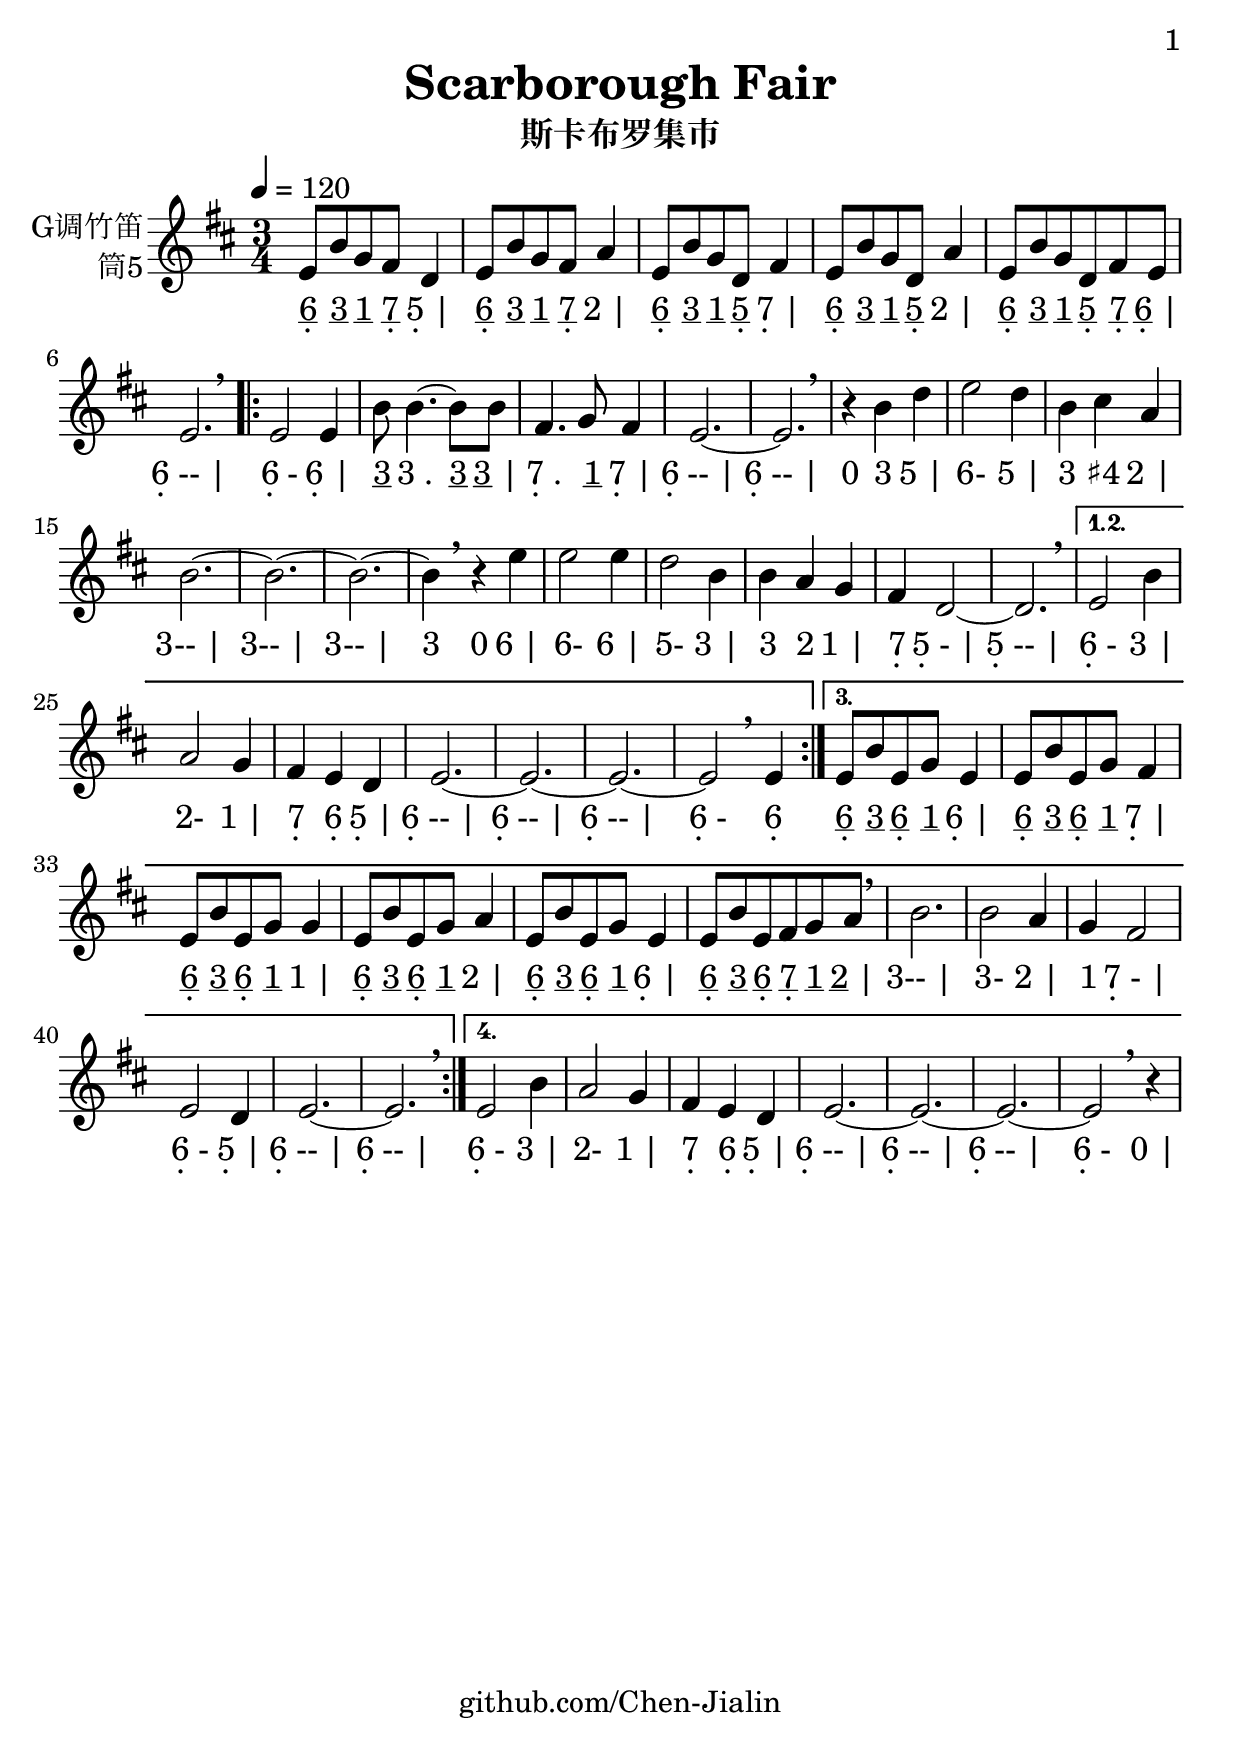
\version "2.24.3"
\language english

\header {
  title = "Scarborough Fair"
  subtitle = "斯卡布罗集市"
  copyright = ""
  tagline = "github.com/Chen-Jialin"
}

\paper{
  #(set-paper-size "a4")
  print-page-number = ##t
  page-number-type = #'arabic
  print-first-page-number = ##t
  first-page-number = 1
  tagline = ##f
}

#(set-global-staff-size 26)

melody = \fixed c' {
  \clef treble
  \key d \major
  \time 3/4
  \tempo 4 = 120

  e8 b8 g8 fs8 d4 | e8 b8 g8 fs8 a4 | e8 b8 g8 d8 fs4 | e8 b8 g8 d8 a4 | e8 b8 g8 d8 fs8 e8 | e2. \breathe |
  \repeat volta 4 {
    e2 e4 | b8 b4.~ b8 b8 | fs4. g8 fs4 | e2.~ | e2. \breathe |
    r4 b4 d'4 | e'2 d'4 | b4 cs'4 a4 | b2.~ | b2.~ | b2.~ |
    b4 \breathe r4 e'4 | e'2 e'4 | d'2 b4 | b4 a4 g4 | fs4 d2~ | d2. \breathe |
    \alternative{
      \volta 1,2 {
        e2 b4 | a2 g4 | fs4 e4 d4 | e2.~ | e2.~ | e2.~ | e2 \breathe e4
      }
      \volta 3 {
        e8 b8 e8 g8 e4 | e8 b8 e8 g8 fs4 | e8 b8 e8 g8 g4 | e8 b8 e8 g8 a4 | e8 b8 e8 g8 e4 | e8 b8 e8 fs8 g8 a8 \breathe |
        b2. | b2 a4 | g4 fs2 | e2 d4 | e2.~ | e2. \breathe |
      }
      \volta 4 {
        e2 b4 | a2 g4 | fs4 e4 d4 | e2.~ | e2.~ | e2.~ | e2 \breathe r4 |
      }
    }
  }
}

jianpu = \lyricmode {
  \markup{\center-column{\underline 6 \vspace #-0.7 .}}8
  \markup{\underline 3}8
  \markup{\underline 1}8
  \markup{\center-column{\underline 7 \vspace #-0.7 .}}8
  \markup{\center-column{5 \vspace #-0.7 .} |}4
  \markup{\center-column{\underline 6 \vspace #-0.7 .}}8
  \markup{\underline 3}8
  \markup{\underline 1}8
  \markup{\center-column{\underline 7 \vspace #-0.7 .}}8
  \markup{2 |}4
  \markup{\center-column{\underline 6 \vspace #-0.7 .}}8
  \markup{\underline 3}8
  \markup{\underline 1}8
  \markup{\center-column{\underline 5 \vspace #-0.7 .}}8
  \markup{\center-column{7 \vspace #-0.7 .} |}4
  \markup{\center-column{\underline 6 \vspace #-0.7 .}}8
  \markup{\underline 3}8
  \markup{\underline 1}8
  \markup{\center-column{\underline 5 \vspace #-0.7 .}}8
  \markup{2 |}4
  \markup{\center-column{\underline 6 \vspace #-0.7 .}}8
  \markup{\underline 3}8
  \markup{\underline 1}8
  \markup{\center-column{\underline 5 \vspace #-0.7 .}}8
  \markup{\center-column{\underline 7 \vspace #-0.7 .}}8
  \markup{\center-column{\underline 6 \vspace #-0.7 .} |}8
  \markup{\center-column{6 \vspace #-0.7 .}-- |}2.
  \repeat volta 4 {
    \markup{\center-column{6 \vspace #-0.7 .}-}2
    \markup{\center-column{6 \vspace #-0.7 .} |}4
    \markup{\underline 3}8
    \markup{3 .}4.
    \markup{\underline 3}8
    \markup{\underline 3 |}8
    \markup{\center-column{7 \vspace #-0.7 .} .}4.
    \markup{\underline 1}8
    \markup{\center-column{7 \vspace #-0.7 .} |}4
    \markup{\center-column{6 \vspace #-0.7 .}-- |}2.
    \markup{\center-column{6 \vspace #-0.7 .}-- |}2.
    \markup{0}4
    \markup{3}4
    \markup{5 |}4
    \markup{6-}2
    \markup{5 |}4
    \markup{3}4
    \markup{♯4}4
    \markup{2 |}4
    \markup{3-- |}2.
    \markup{3-- |}2.
    \markup{3-- |}2.
    \markup{3}4
    \markup{0}4
    \markup{6 |}4
    \markup{6-}2
    \markup{6 |}4
    \markup{5-}2
    \markup{3 |}4
    \markup{3}4
    \markup{2}4
    \markup{1 |}4
    \markup{\center-column{7 \vspace #-0.7 .}}4
    \markup{\center-column{5 \vspace #-0.7 .}- |}2
    \markup{\center-column{5 \vspace #-0.7 .}-- |}2.
    \alternative{
      \volta 1 {
        \markup{\center-column{6 \vspace #-0.7 .}-}2
        \markup{3 |}4
        \markup{2-}2
        \markup{1 |}4
        \markup{\center-column{7 \vspace #-0.7 .}}4
        \markup{\center-column{6 \vspace #-0.7 .}}4
        \markup{\center-column{5 \vspace #-0.7 .} |}4
        \markup{\center-column{6 \vspace #-0.7 .}-- |}2.
        \markup{\center-column{6 \vspace #-0.7 .}-- |}2.
        \markup{\center-column{6 \vspace #-0.7 .}-- |}2.
        \markup{\center-column{6 \vspace #-0.7 .}-}2
        \markup{\center-column{6 \vspace #-0.7 .}}4
      }
      \volta 3 {
        \markup{\center-column{\underline 6 \vspace #-0.7 .}}8
        \markup{\underline 3}8
        \markup{\center-column{\underline 6 \vspace #-0.7 .}}8
        \markup{\underline 1}8
        \markup{\center-column{6 \vspace #-0.7 .} |}4
        \markup{\center-column{\underline 6 \vspace #-0.7 .}}8
        \markup{\underline 3}8
        \markup{\center-column{\underline 6 \vspace #-0.7 .}}8
        \markup{\underline 1}8
        \markup{\center-column{7 \vspace #-0.7 .} |}4
        \markup{\center-column{\underline 6 \vspace #-0.7 .}}8
        \markup{\underline 3}8
        \markup{\center-column{\underline 6 \vspace #-0.7 .}}8
        \markup{\underline 1}8
        \markup{1 |}4
        \markup{\center-column{\underline 6 \vspace #-0.7 .}}8
        \markup{\underline 3}8
        \markup{\center-column{\underline 6 \vspace #-0.7 .}}8
        \markup{\underline 1}8
        \markup{2 |}4
        \markup{\center-column{\underline 6 \vspace #-0.7 .}}8
        \markup{\underline 3}8
        \markup{\center-column{\underline 6 \vspace #-0.7 .}}8
        \markup{\underline 1}8
        \markup{\center-column{6 \vspace #-0.7 .} |}4
        \markup{\center-column{\underline 6 \vspace #-0.7 .}}8
        \markup{\underline 3}8
        \markup{\center-column{\underline 6 \vspace #-0.7 .}}8
        \markup{\center-column{\underline 7 \vspace #-0.7 .}}8
        \markup{\underline 1}8
        \markup{\underline 2 |}8
        \markup{3-- |}2.
        \markup{3-}2
        \markup{2 |}4
        \markup{1}4
        \markup{\center-column{7 \vspace #-0.7 .}- |}2
        \markup{\center-column{6 \vspace #-0.7 .}-}2
        \markup{\center-column{5 \vspace #-0.7 .} |}4
        \markup{\center-column{6 \vspace #-0.7 .}-- |}2.
        \markup{\center-column{6 \vspace #-0.7 .}-- |}2.
      }
      \volta 4 {
        \markup{\center-column{6 \vspace #-0.7 .}-}2
        \markup{3 |}4
        \markup{2-}2
        \markup{1 |}4
        \markup{\center-column{7 \vspace #-0.7 .}}4
        \markup{\center-column{6 \vspace #-0.7 .}}4
        \markup{\center-column{5 \vspace #-0.7 .} |}4
        \markup{\center-column{6 \vspace #-0.7 .}-- |}2.
        \markup{\center-column{6 \vspace #-0.7 .}-- |}2.
        \markup{\center-column{6 \vspace #-0.7 .}-- |}2.
        \markup{\center-column{6 \vspace #-0.7 .}-}2
        \markup{0 |}4
      }
    }
  }
}

\score {
  <<
    \new Staff \with {
      instrumentName = \markup{
        \right-column{
          G调竹笛
          筒5
        }
      }
      midiInstrument = "shakuhachi"
    } \melody
    \new Lyrics \jianpu
  >>
  \layout { }
}
